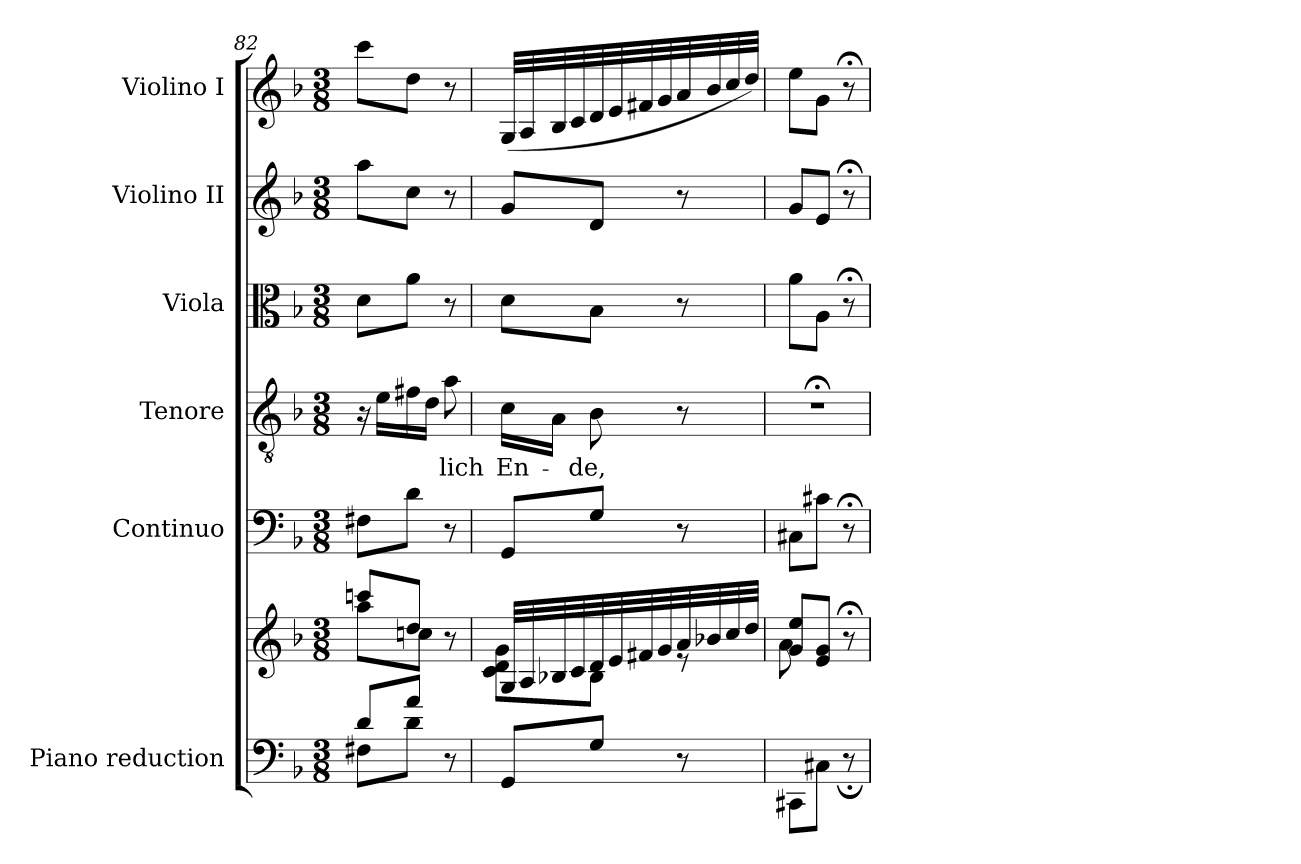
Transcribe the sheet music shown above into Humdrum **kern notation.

**kern	**kern	**kern	**kern	**text	**kern	**kern	**kern
*part6	*part6	*part5	*part4	*part4	*part3	*part2	*part1
*staff7	*staff6	*staff5	*staff4	*staff4	*staff3	*staff2	*staff1
*I"Piano reduction	*	*I"Continuo	*I"Tenore	*	*I"Viola	*I"Violino II	*I"Violino I
*I'Pno	*	*	*	*	*I'Vla	*I'Vln	*I'Vln
*clefF4	*clefG2	*clefF4	*clefGv2	*	*clefC3	*clefG2	*clefG2
*k[b-]	*k[b-]	*k[b-]	*k[b-]	*	*k[b-]	*k[b-]	*k[b-]
*M3/8	*M3/8	*M3/8	*M3/8	*	*M3/8	*M3/8	*M3/8
=82	=82	=82	=82	=82	=82	=82	=82
*^	*^	*	*	*	*	*	*
8d/L	8F#X\L	8cccn/L	8aa\L	8F#X\L	16r	.	8d\L	8aa\L	8ccc\L
.	.	.	.	.	16e\LL	.	.	.	.
8a/J	8d\J	8dd/J	8ccn\J	8d\J	16f#X\	.	8a\J	8cc\J	8dd\J
.	.	.	.	.	16d\JJ	.	.	.	.
!	!	!	!	!	!	!LO:LY:b	!	!	!
8r	8ryy	8r	8ryy	8r	8a\	-lich	8r	8r	8r
=83	=83	=83	=83	=83	=83	=83	=83	=83	=83
!	!	!	!	!	!	!LO:LY:b	!	!	!
*v	*v	*	*	*	*	*	*	*	*
8GG/L	32G/LLL	8c\ 8d\ 8g\L	8GG/L	16c\LL	En-	8d\L	8g/L	(<32G/LLL
.	32A/	.	.	.	.	.	.	32A/
.	32B-X/	.	.	16A\JJ	.	.	.	32B-/
.	32c/	.	.	.	.	.	.	32c/
!	!	!	!	!	!LO:LY:b	!	!	!
8G/J	32d/	8B-\J	8G/J	8B-\	-de,	8B-\J	8d/J	32d/
.	32e/	.	.	.	.	.	.	32e/
.	32f#X/	.	.	.	.	.	.	32f#X/
.	32g/	.	.	.	.	.	.	32g/
8r	32a/	8re	8r	8r	.	8r	8r	32a/
.	32b-X/	.	.	.	.	.	.	32b-/
.	32cc/	.	.	.	.	.	.	32cc/
.	32dd/JJJ	.	.	.	.	.	.	32dd/JJJ)
!!LO:LB:g=z
=84	=84	=84	=84	=84	=84	=84	=84	=84
*^	*	*	*	*	*	*	*	*
8ryy	8CC#X\L	8g/ 8ee/L	8a\L	8C#X\L	4.r;<	.	8a\L	8g/L	8ee\L
8A/J	8C#X\J	8e/ 8g/J	8ryy	8c#X\J	.	.	8A\J	8e/J	8g\J
8ryy	8r;<	8r;<	8ryy	8r;<	.	.	8r;<	8r;<	8r;<
*v	*v	*	*	*	*	*	*	*	*
*	*v	*v	*	*	*	*	*	*
=	=	=	=	=	=	=	=
*-	*-	*-	*-	*-	*-	*-	*-
